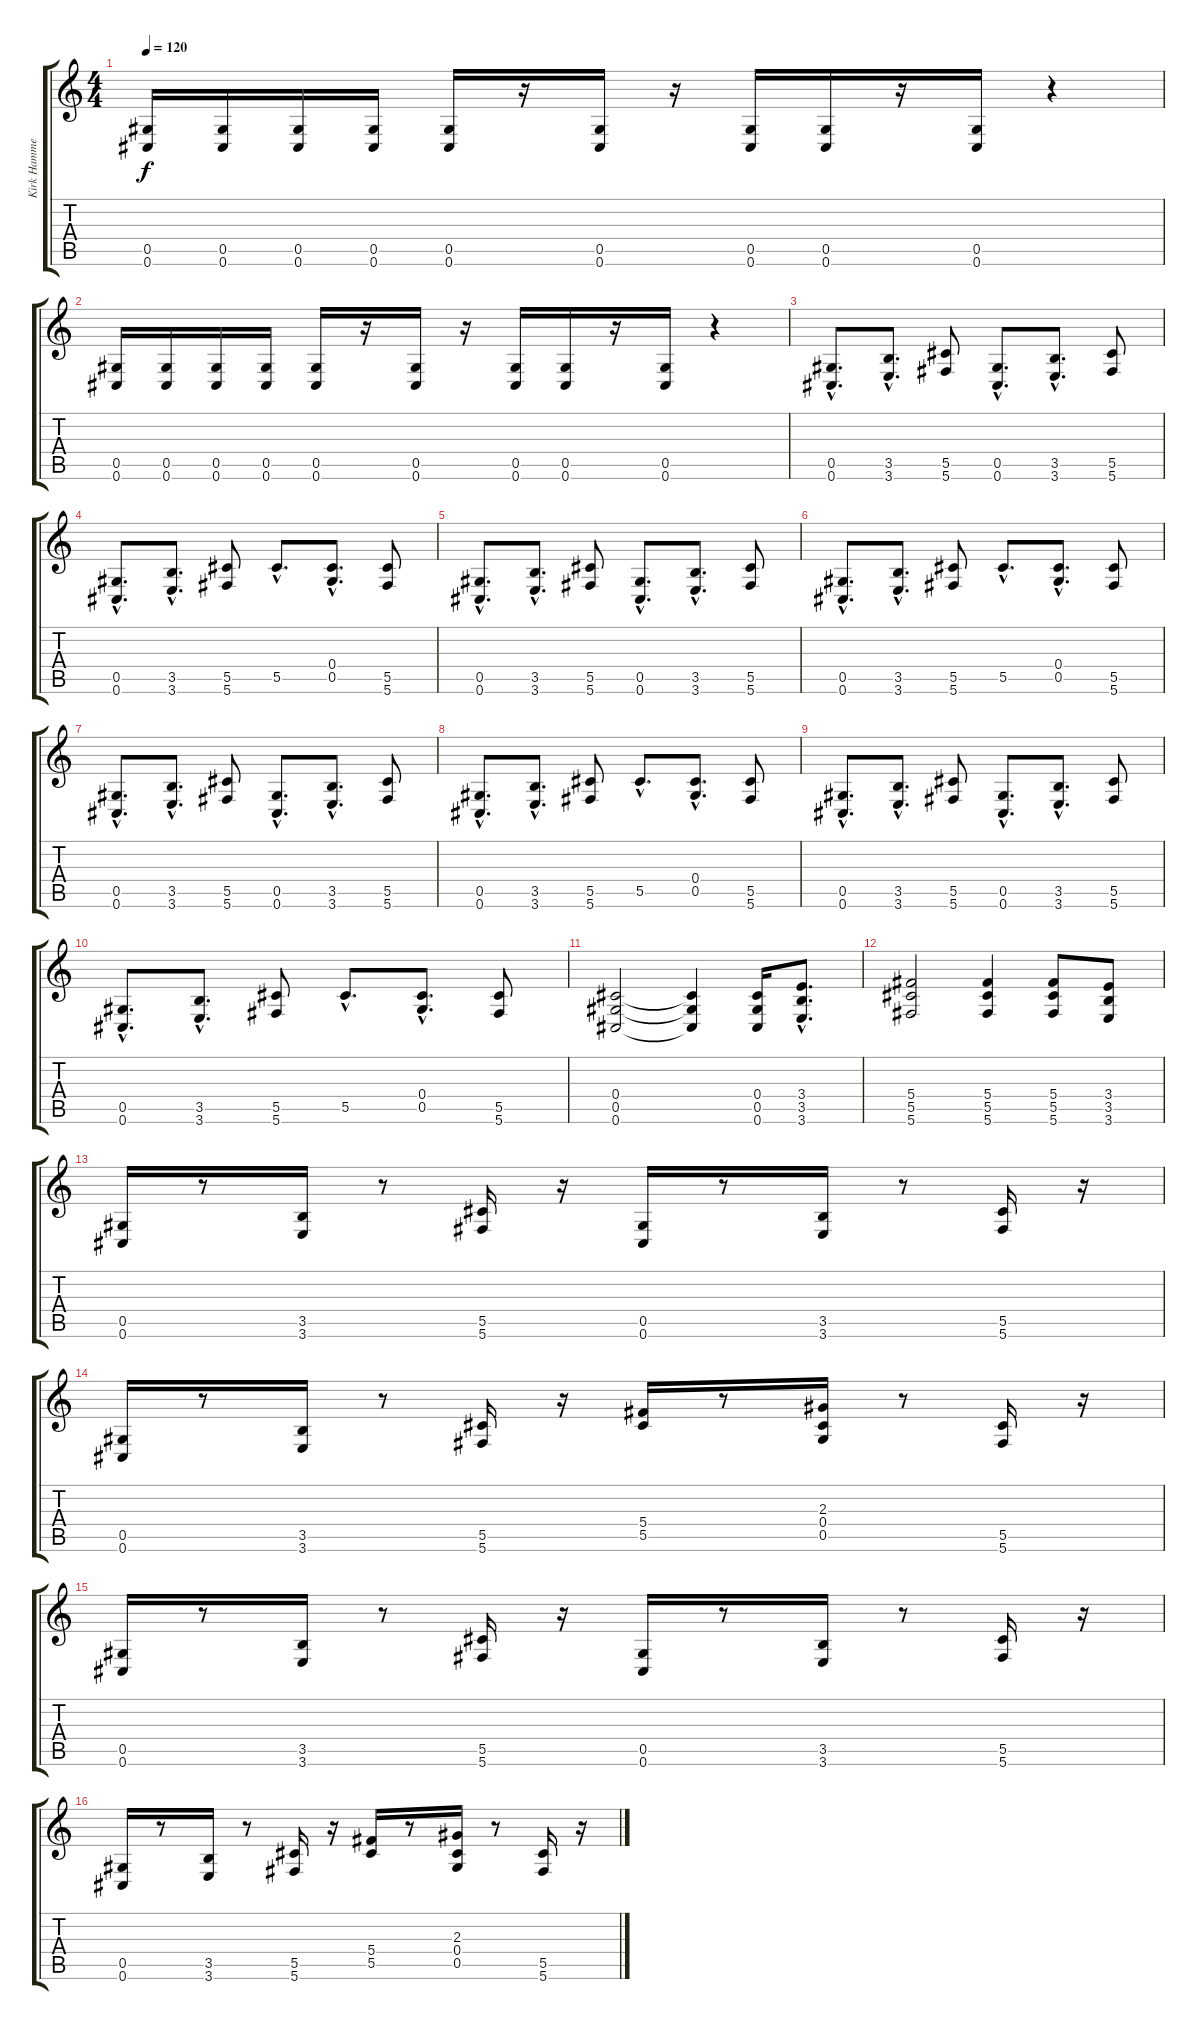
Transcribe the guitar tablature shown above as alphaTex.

\track ("Kirk Hammett dist." "Kirk Hamme") {instrument distortionguitar}
\staff {score tabs}
\tuning (Eb4 Bb3 Gb3 Db3 Ab2 Db2) {hide}
\ts (4 4)
\tempo 120
\clef g2
\ks c
(0.5 0.6).16{dy f} (0.5 0.6).16 (0.5 0.6).16 (0.5 0.6).16 (0.5 0.6).16 r.16 (0.5 0.6).16 r.16 (0.5 0.6).16 (0.5 0.6).16 r.16 (0.5 0.6).16 r.4 |
(0.5 0.6).16 (0.5 0.6).16 (0.5 0.6).16 (0.5 0.6).16 (0.5 0.6).16 r.16 (0.5 0.6).16 r.16 (0.5 0.6).16 (0.5 0.6).16 r.16 (0.5 0.6).16 r.4 |
(0.5{hac} 0.6{hac}).8{d} (3.5{hac} 3.6{hac}).8{d} (5.5 5.6).8 (0.5{hac} 0.6{hac}).8{d} (3.5{hac} 3.6{hac}).8{d} (5.5 5.6).8 |
(0.5{hac} 0.6{hac}).8{d} (3.5{hac} 3.6{hac}).8{d} (5.5 5.6).8 5.5{hac}.8{d} (0.4{hac} 0.5{hac}).8{d} (5.5 5.6).8 |
(0.5{hac} 0.6{hac}).8{d} (3.5{hac} 3.6{hac}).8{d} (5.5 5.6).8 (0.5{hac} 0.6{hac}).8{d} (3.5{hac} 3.6{hac}).8{d} (5.5 5.6).8 |
(0.5{hac} 0.6{hac}).8{d} (3.5{hac} 3.6{hac}).8{d} (5.5 5.6).8 5.5{hac}.8{d} (0.4{hac} 0.5{hac}).8{d} (5.5 5.6).8 |
(0.5{hac} 0.6{hac}).8{d} (3.5{hac} 3.6{hac}).8{d} (5.5 5.6).8 (0.5{hac} 0.6{hac}).8{d} (3.5{hac} 3.6{hac}).8{d} (5.5 5.6).8 |
(0.5{hac} 0.6{hac}).8{d} (3.5{hac} 3.6{hac}).8{d} (5.5 5.6).8 5.5{hac}.8{d} (0.4{hac} 0.5{hac}).8{d} (5.5 5.6).8 |
(0.5{hac} 0.6{hac}).8{d} (3.5{hac} 3.6{hac}).8{d} (5.5 5.6).8 (0.5{hac} 0.6{hac}).8{d} (3.5{hac} 3.6{hac}).8{d} (5.5 5.6).8 |
(0.5{hac} 0.6{hac}).8{d} (3.5{hac} 3.6{hac}).8{d} (5.5 5.6).8 5.5{hac}.8{d} (0.4{hac} 0.5{hac}).8{d} (5.5 5.6).8 |
(0.4 0.5 0.6).2 (0.4{t} 0.5{t} 0.6{t}).4 (0.4 0.5 0.6).16 (3.4{hac} 3.5{hac} 3.6{hac}).8{d} |
(5.4 5.5 5.6).2 (5.4 5.5 5.6).4 (5.4 5.5 5.6).8 (3.4 3.5 3.6).8 |
(0.5 0.6).16 r.8 (3.5 3.6).16 r.8 (5.5 5.6).16 r.16 (0.5 0.6).16 r.8 (3.5 3.6).16 r.8 (5.5 5.6).16 r.16 |
(0.5 0.6).16 r.8 (3.5 3.6).16 r.8 (5.5 5.6).16 r.16 (5.4 5.5).16 r.8 (2.3 0.4 0.5).16 r.8 (5.5 5.6).16 r.16 |
(0.5 0.6).16 r.8 (3.5 3.6).16 r.8 (5.5 5.6).16 r.16 (0.5 0.6).16 r.8 (3.5 3.6).16 r.8 (5.5 5.6).16 r.16 |
(0.5 0.6).16 r.8 (3.5 3.6).16 r.8 (5.5 5.6).16 r.16 (5.4 5.5).16 r.8 (2.3 0.4 0.5).16 r.8 (5.5 5.6).16 r.16
